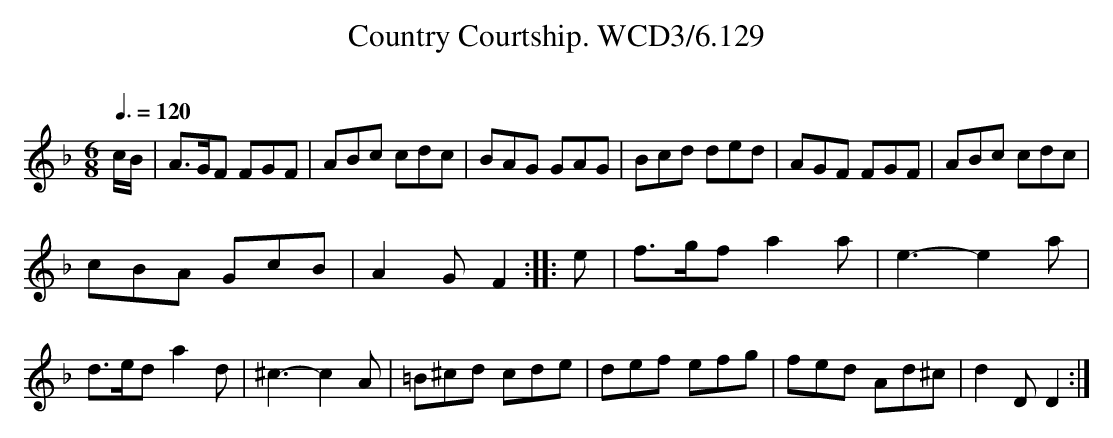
X:1
T:Country Courtship. WCD3/6.129
O:
M:6/8
L:1/8
Q:3/8=120
K:F
c/B/|A>GF FGF|ABc cdc|BAG GAG|Bcd ded|AGF FGF|ABc cdc|
cBA \ GcB|A2 G F2::e|f>gf a2 a|e3-e2 a|
d>ed a2 d|^c3-c2 A|=B^cd cde|def efg|fed Ad^c|d2 D D2:|
